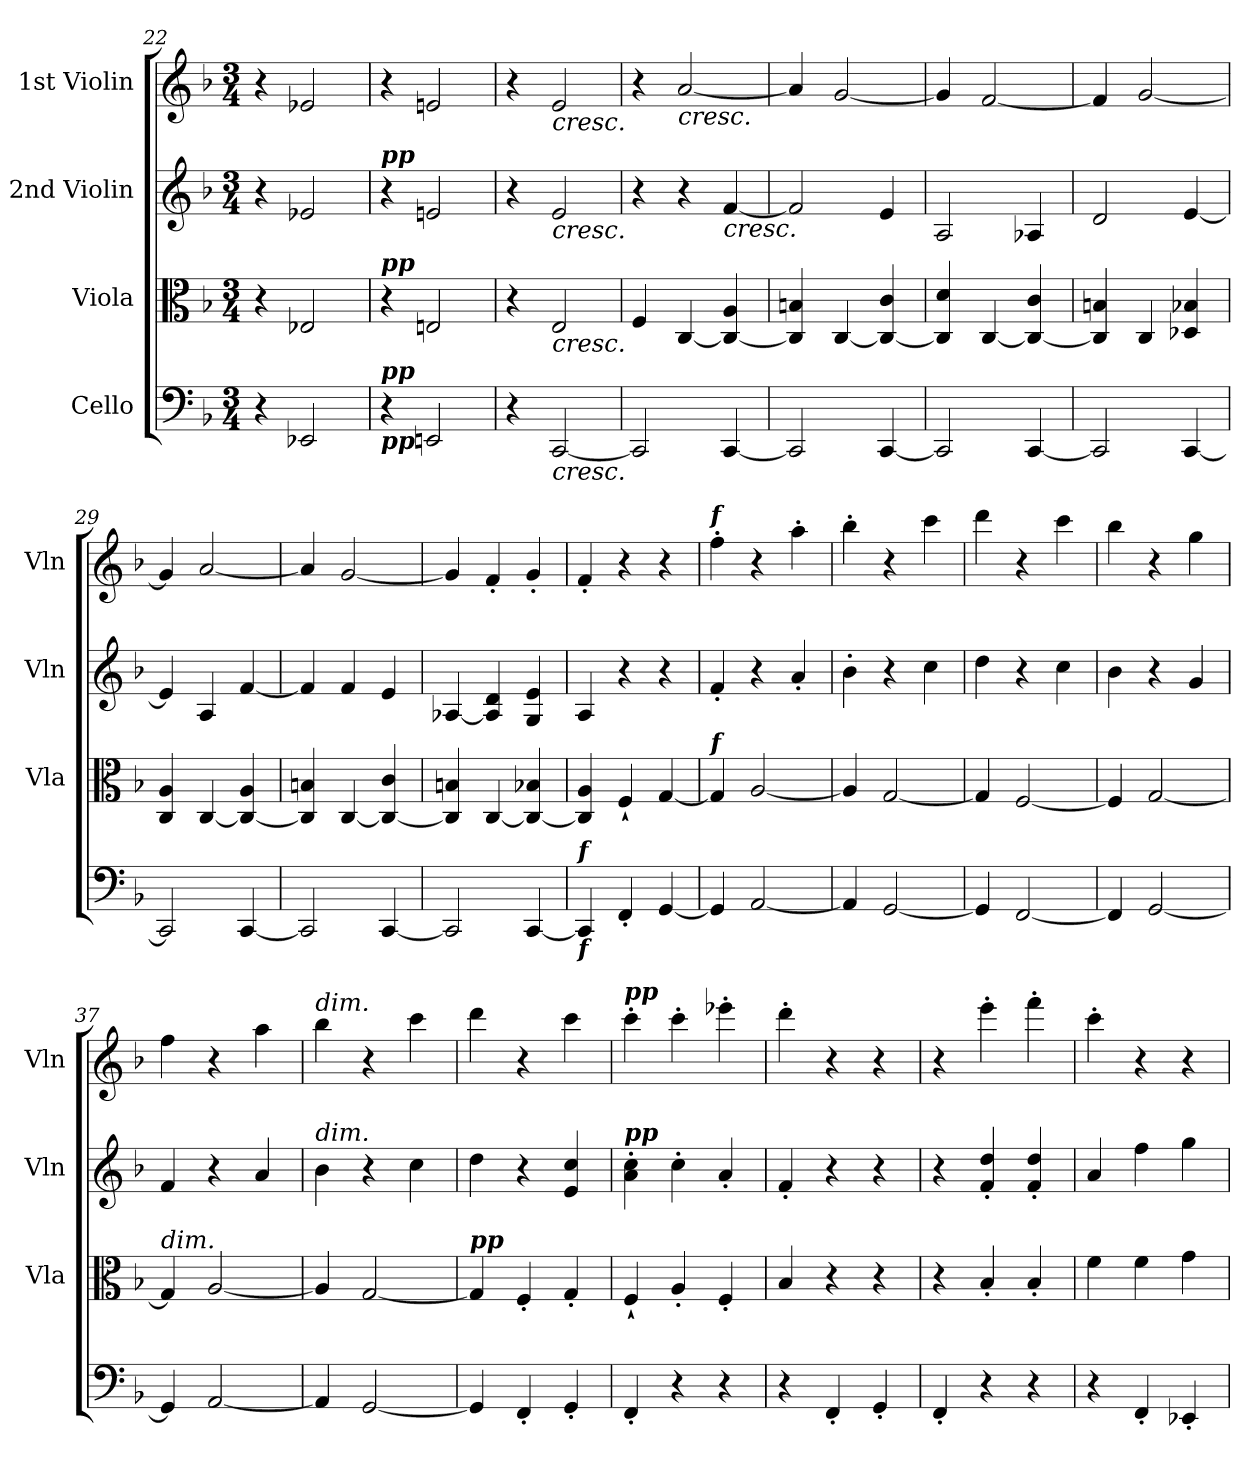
**kern	**kern	**kern	**kern
*part4	*part3	*part2	*part1
*staff4	*staff3	*staff2	*staff1
*I"Cello	*I"Viola	*I"2nd Violin	*I"1st Violin
*	*I'Vla	*I'Vln	*I'Vln
*clefF4	*clefC3	*clefG2	*clefG2
*k[b-]	*k[b-]	*k[b-]	*k[b-]
*F:	*F:	*F:	*F:
*M3/4	*M3/4	*M3/4	*M3/4
=22	=22	=22	=22
4r	4r	4r	4r
2EE-X/	2E-X/	2e-X/	2e-X/
=23	=23	=23	=23
!	!	!LO:TX:a:Bi:t=pp	!
!	!LO:TX:a:Bi:t=pp	!	!
!LO:TX:a:Bi:t=pp	!	!	!
!LO:TX:b:Bi:t=pp	!	!	!
4r	4r	4r	4r
2EEn/	2En/	2en/	2en/
!!LO:LB:g=z
=24	=24	=24	=24
4r	4r	4r	4r
!	!	!	!LO:TX:b:i:t=cresc.
!	!	!LO:TX:b:i:t=cresc.	!
!	!LO:TX:b:i:t=cresc.	!	!
!LO:TX:b:i:t=cresc.	!	!	!
[2CC/	2E/	2e/	2e/
=25	=25	=25	=25
2CC/]	4F/	4r	4r
!	!	!	!LO:TX:b:i:t=cresc.
.	[4C/	4r	[2a/
!	!	!LO:TX:b:i:t=cresc.	!
[4CC/	4C/_ 4A/	[4f/	.
=26	=26	=26	=26
2CC/]	4C/] 4Bn/	2f/]	4a/]
.	[4C/	.	[2g/
[4CC/	4C/_ 4c/	4e/	.
=27	=27	=27	=27
2CC/]	4C/] 4d/	2A/	4g/]
.	[4C/	.	[2f/
[4CC/	4C/_ 4c/	4A-X/	.
=28	=28	=28	=28
2CC/]	4C/] 4Bn/	2d/	4f/]
.	4C/	.	[2g/
[4CC/	4D-X/ 4B-X/	[4e/	.
=29	=29	=29	=29
2CC/]	4C/ 4A/	4e/]	4g/]
.	[4C/	4A/	[2a/
[4CC/	4C/_ 4A/	[4f/	.
!!LO:LB:g=z
=30	=30	=30	=30
2CC/]	4C/] 4Bn/	4f/]	4a/]
.	[4C/	4f/	[2g/
[4CC/	4C/_ 4c/	4e/	.
=31	=31	=31	=31
2CC/]	4C/] 4Bn/	[4A-X/	4g/]
.	[4C/	4A-/] 4d/	4f'/
[4CC/	4C/_ 4B-X/	4G/ 4e/	4g'/
=32	=32	=32	=32
!LO:TX:a:Bi:t=f	!	!	!
!LO:TX:b:Bi:t=f	!	!	!
4CC/]	4C/] 4A/	4A/	4f'/
4FF'/	4F''/	4r	4r
[4GG/	[4G/	4r	4r
=33	=33	=33	=33
!	!	!	!LO:TX:a:Bi:t=f
!	!LO:TX:a:Bi:t=f	!	!
4GG/]	4G/]	4f'/	4ff'\
[2AA/	[2A/	4r	4r
.	.	4a'/	4aa'\
=34	=34	=34	=34
4AA/]	4A/]	4b-'\	4bb-'\
[2GG/	[2G/	4r	4r
.	.	4cc\	4ccc\
=35	=35	=35	=35
4GG/]	4G/]	4dd\	4ddd\
[2FF/	[2F/	4r	4r
.	.	4cc\	4ccc\
!!LO:PB:g=z
=36	=36	=36	=36
4FF/]	4F/]	4b-\	4bb-\
[2GG/	[2G/	4r	4r
.	.	4g/	4gg\
=37	=37	=37	=37
!	!LO:TX:a:i:t=dim.	!	!
4GG/]	4G/]	4f/	4ff\
[2AA/	[2A/	4r	4r
.	.	4a/	4aa\
=38	=38	=38	=38
!	!	!	!LO:TX:a:i:t=dim.
!	!	!LO:TX:a:i:t=dim.	!
4AA/]	4A/]	4b-\	4bb-\
[2GG/	[2G/	4r	4r
.	.	4cc\	4ccc\
=39	=39	=39	=39
!	!LO:TX:a:Bi:t=pp	!	!
4GG/]	4G/]	4dd\	4ddd\
4FF'/	4F'/	4r	4r
4GG'/	4G'/	4e/ 4cc/	4ccc\
=40	=40	=40	=40
!	!	!	!LO:TX:a:Bi:t=pp
!	!	!LO:TX:a:Bi:t=pp	!
4FF'/	4F''/	4a\' 4cc\'	4ccc'\
4r	4A'/	4cc'\	4ccc'\
4r	4F'/	4a'/	4eee-X'\
=41	=41	=41	=41
4r	4B-/	4f'/	4ddd'\
4FF'/	4r	4r	4r
4GG'/	4r	4r	4r
!!LO:PB:g=z
=42	=42	=42	=42
4FF'/	4r	4r	4r
4r	4B-'/	4f/' 4dd/'	4eee'\
4r	4B-'/	4f/' 4dd/'	4fff'\
=43	=43	=43	=43
4r	4f\	4a/	4ccc'\
4FF'/	4f\	4ff\	4r
4EE-X'/	4g\	4gg\	4r
=	=	=	=
*-	*-	*-	*-
